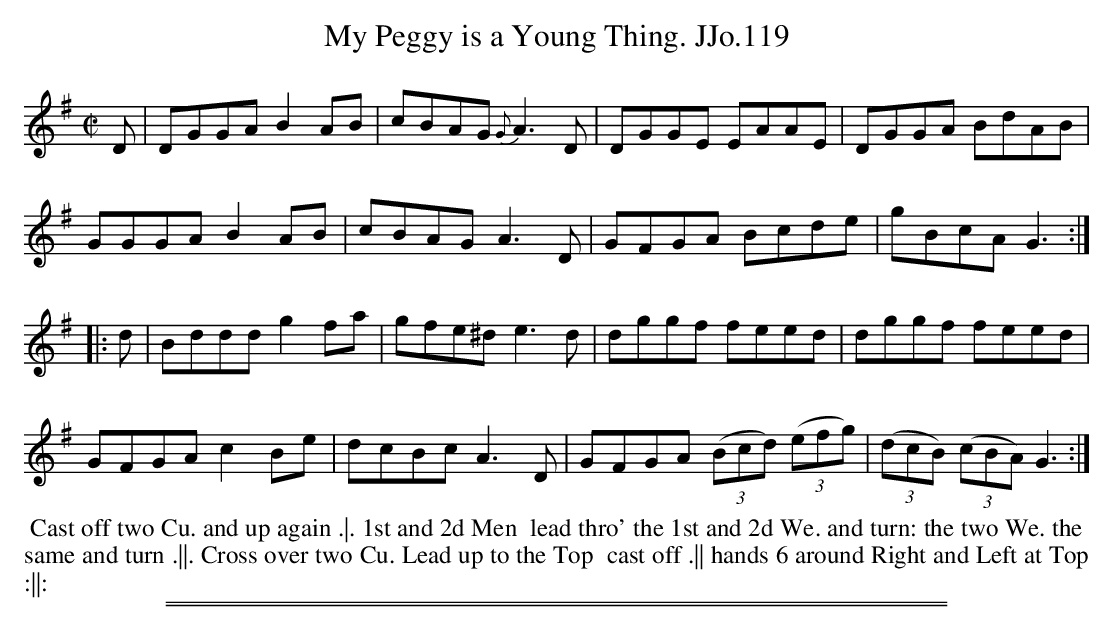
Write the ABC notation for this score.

X:1
T: My Peggy is a Young Thing. JJo.119
M:C|
L:1/8
K:G
   D |\
DGGAB2AB | cBAG{G}A3D | DGGE EAAE | DGGA BdAB |
GGGAB2AB | cBAGA3D | GFGA Bcde | gBcAG3 :|
|: d |\
Bdddg2fa | gfe^de3d | dggf feed | dggf feed |
GFGAc2Be | dcBcA3D | GFGA ((3Bcd) ((3efg) | ((3dcB) ((3cBA)G3 :|
